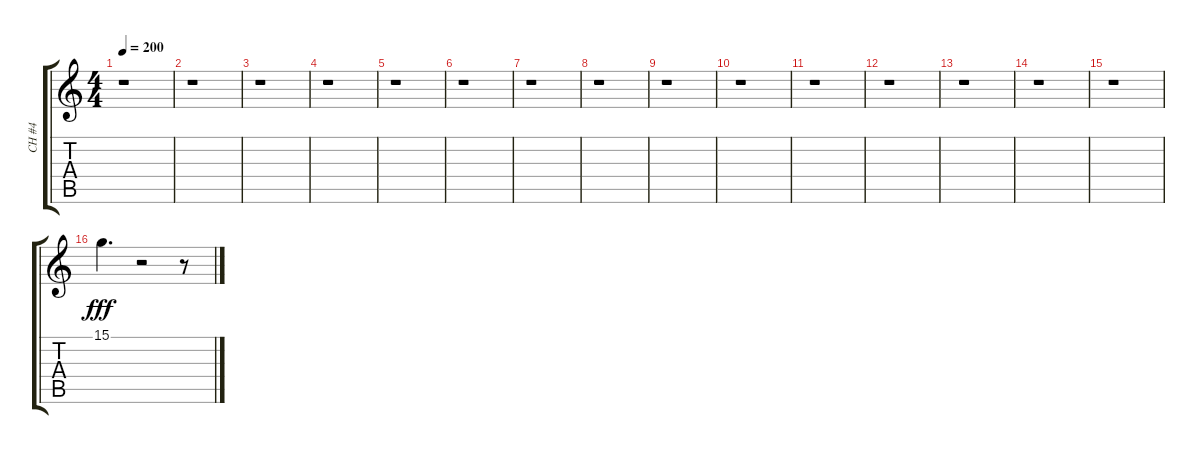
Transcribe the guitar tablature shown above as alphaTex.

\track ("CH #4" "CH #4") {instrument fx1rain}
\staff {score tabs}
\tuning (E4 B3 G3 D3 A2 E2) {hide}
\ts (4 4)
\tempo 200
\clef g2
\ks c
r.1{dy fff} |
r.1 |
r.1 |
r.1 |
r.1 |
r.1 |
r.1 |
r.1 |
r.1 |
r.1 |
r.1 |
r.1 |
r.1 |
r.1 |
r.1 |
15.1.4{d} r.2 r.8
